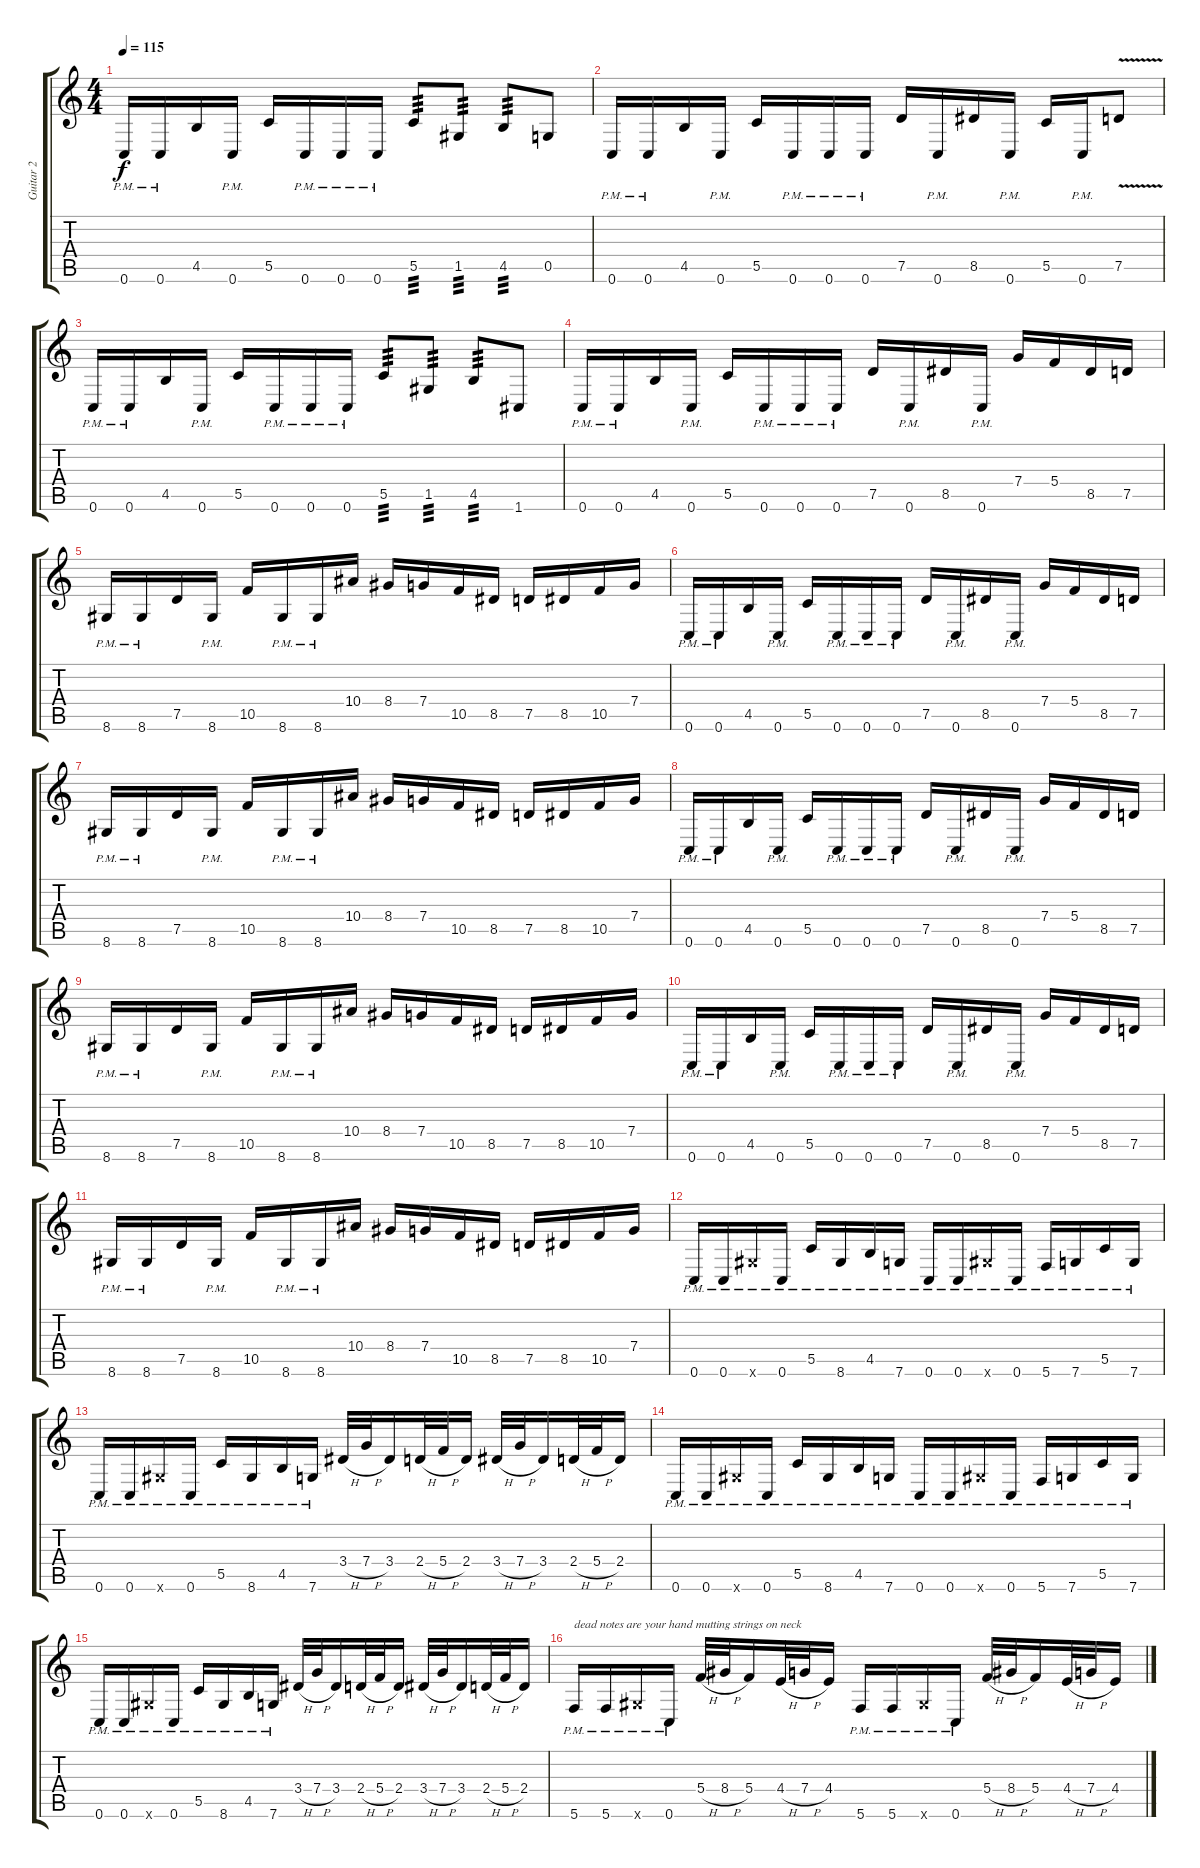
\track ("Guitar 2" "Guitar 2") {instrument distortionguitar}
\staff {score tabs}
\tuning (D4 A3 F3 C3 G2 C2) {hide}
\ts (4 4)
\tempo 115
\clef g2
\ks c
0.6{pm}.16{dy f} 0.6{pm}.16 4.5.16 0.6{pm}.16 5.5.16 0.6{pm}.16 0.6{pm}.16 0.6{pm}.16 5.5.8{tp 3} 1.5.8{tp 3} 4.5.8{tp 3} 0.5.8 |
0.6{pm}.16 0.6{pm}.16 4.5.16 0.6{pm}.16 5.5.16 0.6{pm}.16 0.6{pm}.16 0.6{pm}.16 7.5.16 0.6{pm}.16 8.5.16 0.6{pm}.16 5.5.16 0.6{pm}.16 7.5{v}.8 |
0.6{pm}.16 0.6{pm}.16 4.5.16 0.6{pm}.16 5.5.16 0.6{pm}.16 0.6{pm}.16 0.6{pm}.16 5.5.8{tp 3} 1.5.8{tp 3} 4.5.8{tp 3} 1.6.8 |
0.6{pm}.16 0.6{pm}.16 4.5.16 0.6{pm}.16 5.5.16 0.6{pm}.16 0.6{pm}.16 0.6{pm}.16 7.5.16 0.6{pm}.16 8.5.16 0.6{pm}.16 7.4.16 5.4.16 8.5.16 7.5.16 |
8.6{pm}.16 8.6{pm}.16 7.5.16 8.6{pm}.16 10.5.16 8.6{pm}.16 8.6{pm}.16 10.4.16 8.4.16 7.4.16 10.5.16 8.5.16 7.5.16 8.5.16 10.5.16 7.4.16 |
0.6{pm}.16 0.6{pm}.16 4.5.16 0.6{pm}.16 5.5.16 0.6{pm}.16 0.6{pm}.16 0.6{pm}.16 7.5.16 0.6{pm}.16 8.5.16 0.6{pm}.16 7.4.16 5.4.16 8.5.16 7.5.16 |
8.6{pm}.16 8.6{pm}.16 7.5.16 8.6{pm}.16 10.5.16 8.6{pm}.16 8.6{pm}.16 10.4.16 8.4.16 7.4.16 10.5.16 8.5.16 7.5.16 8.5.16 10.5.16 7.4.16 |
0.6{pm}.16 0.6{pm}.16 4.5.16 0.6{pm}.16 5.5.16 0.6{pm}.16 0.6{pm}.16 0.6{pm}.16 7.5.16 0.6{pm}.16 8.5.16 0.6{pm}.16 7.4.16 5.4.16 8.5.16 7.5.16 |
8.6{pm}.16 8.6{pm}.16 7.5.16 8.6{pm}.16 10.5.16 8.6{pm}.16 8.6{pm}.16 10.4.16 8.4.16 7.4.16 10.5.16 8.5.16 7.5.16 8.5.16 10.5.16 7.4.16 |
0.6{pm}.16 0.6{pm}.16 4.5.16 0.6{pm}.16 5.5.16 0.6{pm}.16 0.6{pm}.16 0.6{pm}.16 7.5.16 0.6{pm}.16 8.5.16 0.6{pm}.16 7.4.16 5.4.16 8.5.16 7.5.16 |
8.6{pm}.16 8.6{pm}.16 7.5.16 8.6{pm}.16 10.5.16 8.6{pm}.16 8.6{pm}.16 10.4.16 8.4.16 7.4.16 10.5.16 8.5.16 7.5.16 8.5.16 10.5.16 7.4.16 |
0.6{pm}.16 0.6{pm}.16 8.6{pm x}.16 0.6{pm}.16 5.5{pm}.16 8.6{pm}.16 4.5{pm}.16 7.6{pm}.16 0.6{pm}.16 0.6{pm}.16 8.6{pm x}.16 0.6{pm}.16 5.6{pm}.16 7.6{pm}.16 5.5{pm}.16 7.6{pm}.16 |
0.6{pm}.16 0.6{pm}.16 8.6{pm x}.16 0.6{pm}.16 5.5{pm}.16 8.6{pm}.16 4.5{pm}.16 7.6{pm}.16 3.4{h}.32 7.4{h}.32 3.4.16 2.4{h}.32 5.4{h}.32 2.4.16 3.4{h}.32 7.4{h}.32 3.4.16 2.4{h}.32 5.4{h}.32 2.4.16 |
0.6{pm}.16 0.6{pm}.16 8.6{pm x}.16 0.6{pm}.16 5.5{pm}.16 8.6{pm}.16 4.5{pm}.16 7.6{pm}.16 0.6{pm}.16 0.6{pm}.16 8.6{pm x}.16 0.6{pm}.16 5.6{pm}.16 7.6{pm}.16 5.5{pm}.16 7.6{pm}.16 |
0.6{pm}.16 0.6{pm}.16 8.6{pm x}.16 0.6{pm}.16 5.5{pm}.16 8.6{pm}.16 4.5{pm}.16 7.6{pm}.16 3.4{h}.32 7.4{h}.32 3.4.16 2.4{h}.32 5.4{h}.32 2.4.16 3.4{h}.32 7.4{h}.32 3.4.16 2.4{h}.32 5.4{h}.32 2.4.16 |
5.6{pm}.16{txt "dead notes are your hand mutting strings on neck"} 5.6{pm}.16 8.6{pm x}.16 0.6{pm}.16 5.4{h}.32 8.4{h}.32 5.4.16 4.4{h}.32 7.4{h}.32 4.4.16 5.6{pm}.16 5.6{pm}.16 8.6{pm x}.16 0.6{pm}.16 5.4{h}.32 8.4{h}.32 5.4.16 4.4{h}.32 7.4{h}.32 4.4.16
